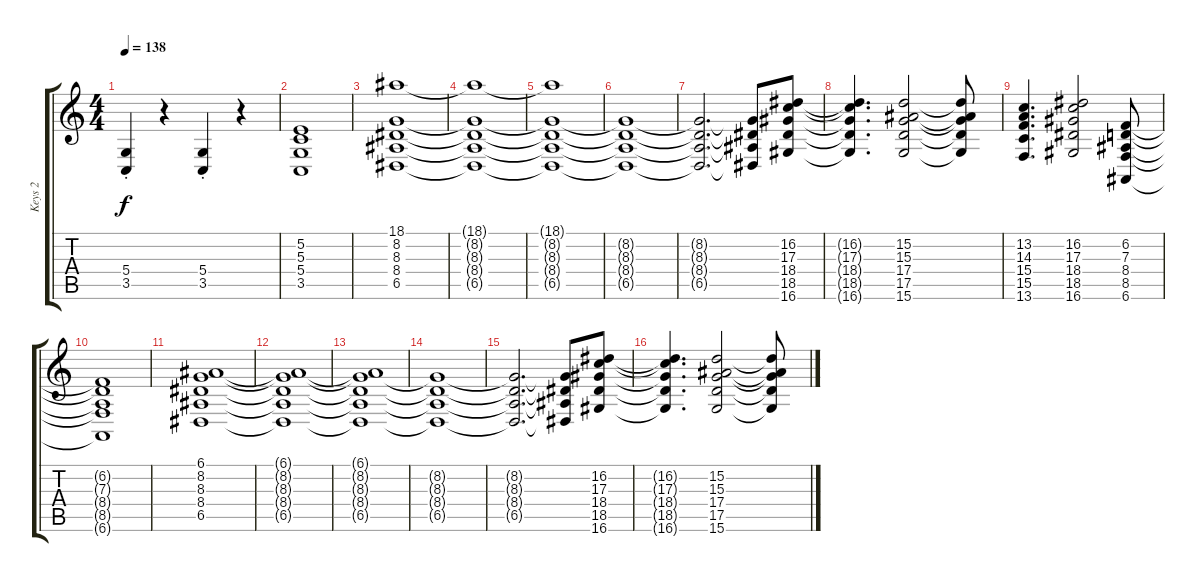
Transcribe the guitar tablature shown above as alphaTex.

\track ("Keys 2" "Keys 2") {instrument stringensemble1}
\staff {score tabs}
\tuning (E4 B3 G3 D3 A2 E2) {hide}
\ts (4 4)
\tempo 138
\clef g2
\ks c
(5.4{st} 3.5{st}).4{dy f} r.4 (5.4{st} 3.5{st}).4 r.4 |
(5.2 5.3 5.4 3.5).1 |
(18.1 8.2 8.3 8.4 6.5).1{volume 7} |
(18.1{t} 8.2{t} 8.3{t} 8.4{t} 6.5{t}).1 |
(18.1{t} 8.2{t} 8.3{t} 8.4{t} 6.5{t}).1 |
(8.2{t} 8.3{t} 8.4{t} 6.5{t}).1 |
(8.2{t} 8.3{t} 8.4{t} 6.5{t}).2{d} (8.2{t} 8.3{t} 8.4{t} 6.5{t}).8 (16.2 17.3 18.4 18.5 16.6).8 |
(16.2{t} 17.3{t} 18.4{t} 18.5{t} 16.6{t}).4{d} (15.2 15.3 17.4 17.5 15.6).2 (15.2{t} 15.3{t} 17.4{t} 17.5{t} 15.6{t}).8 |
(13.2 14.3 15.4 15.5 13.6).4{d} (16.2 17.3 18.4 18.5 16.6).2 (6.2 7.3 8.4 8.5 6.6).8 |
(6.2{t} 7.3{t} 8.4{t} 8.5{t} 6.6{t}).1 |
(6.1 8.2 8.3 8.4 6.5).1 |
(6.1{t} 8.2{t} 8.3{t} 8.4{t} 6.5{t}).1 |
(6.1{t} 8.2{t} 8.3{t} 8.4{t} 6.5{t}).1 |
(8.2{t} 8.3{t} 8.4{t} 6.5{t}).1 |
(8.2{t} 8.3{t} 8.4{t} 6.5{t}).2{d} (8.2{t} 8.3{t} 8.4{t} 6.5{t}).8 (16.2 17.3 18.4 18.5 16.6).8 |
(16.2{t} 17.3{t} 18.4{t} 18.5{t} 16.6{t}).4{d} (15.2 15.3 17.4 17.5 15.6).2 (15.2{t} 15.3{t} 17.4{t} 17.5{t} 15.6{t}).8
